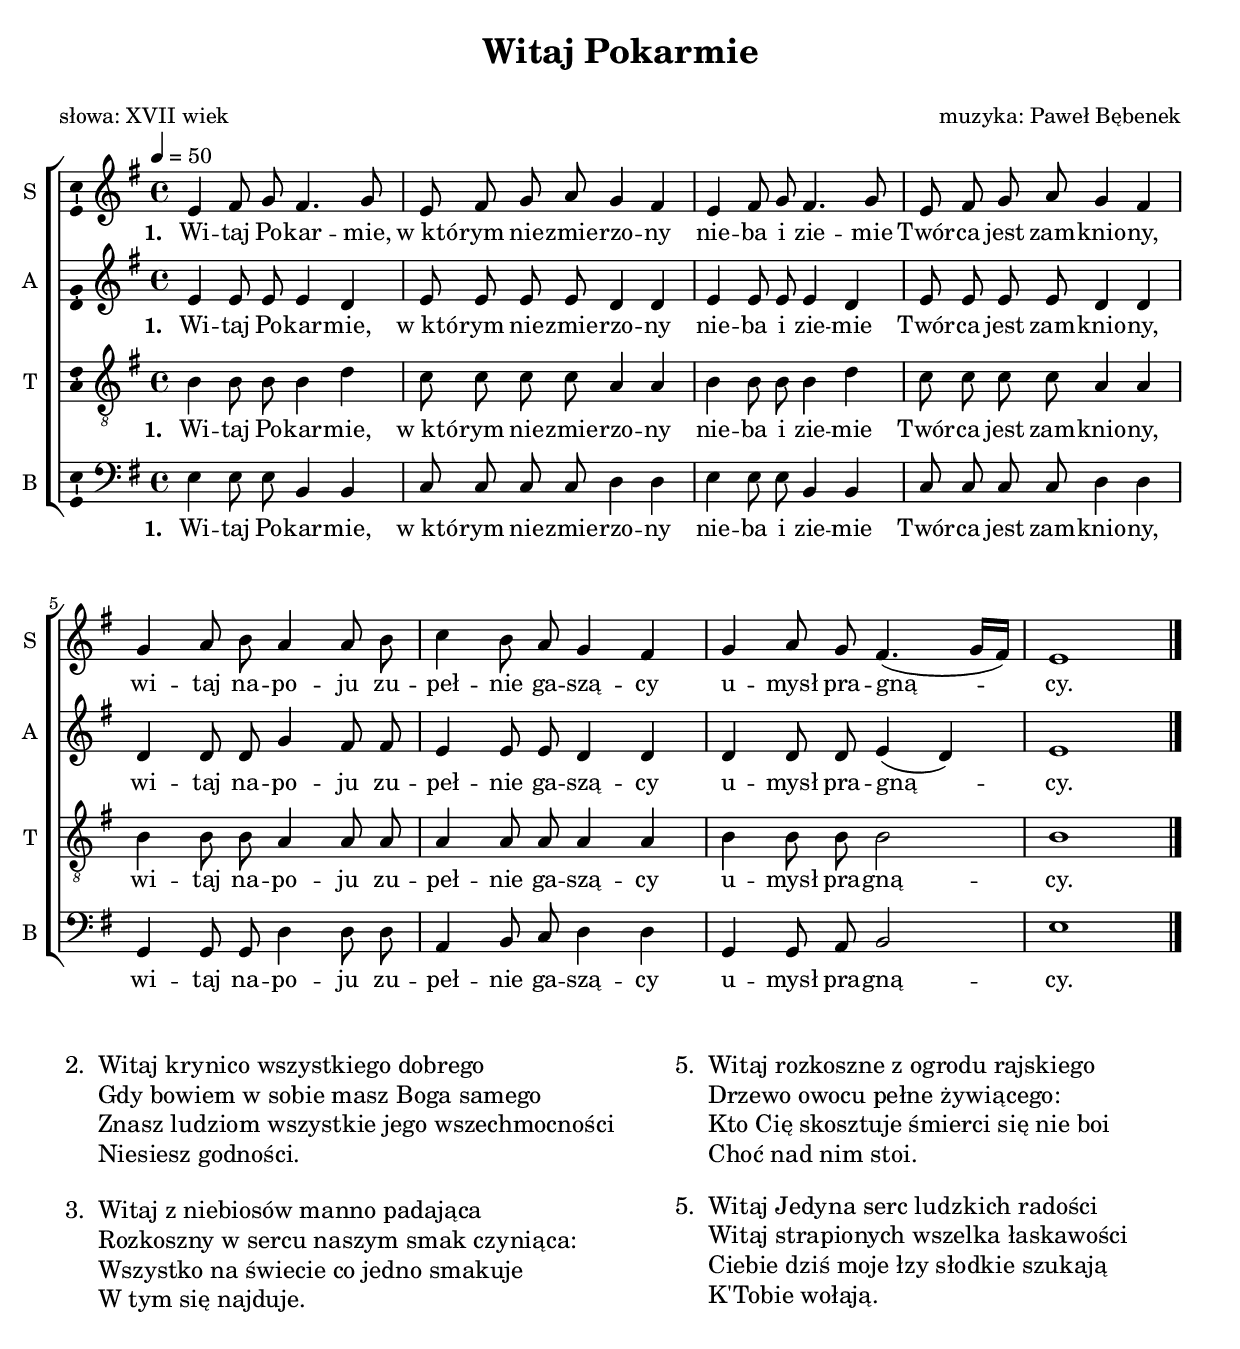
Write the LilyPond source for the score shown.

%{TODO:
  W kilku miejscach jest akord sus4, który rozwiązuje się na zwykły z tercją.
  Zapisywać to czy nie robić bałaganu?
  A może w ogóle nie zapisywać do tego akordów?
  Posłuchać samemu.
%}

\version "2.17.3"
#(set-global-staff-size 19)

\paper {
  system-system-spacing #'basic-distance = 16
  top-markup-spacing #'basic-distance = 6
}

\header	{
  title = \markup \column { "Witaj Pokarmie" " " }
  % śpiewnik Jagodyński, strona 106
  % (http://www.dbc.wroc.pl/dlibra/publication?id=10057&tab=3)
  poet = "słowa: XVII wiek"
  composer = "muzyka: Paweł Bębenek"
}
commonprops = {
  \autoBeamOff
  \key e \minor
  \time 4/4
  \tempo 4=50
}
%--------------------------------MELODY--------------------------------
sopranomelody = \relative c'' {
  \commonprops
  e,4 fis8 g8 fis4. g8 |
  e8 fis8 g8 a8 g4 fis4 |
  e4 fis8 g8 fis4. g8 |
  e8 fis8 g8 a8 g4 fis4 |
  % 5
  g4 a8 b8 a4a8 b8 |
  c4 b8 a8 g4 fis4 |
  g4 a8 g8 fis4.( g16[ fis16]) |
  e1 \bar "|."
}
altomelody = \relative f' {
  \commonprops
  e4 e8 e8 e4 d |
  e8 e8 e8 e8 d4 d4 |
  e4 e8 e8 e4 d4 |
  e8 e8 e8 e8 d4 d4 |
  % 5
  d4 d8 d8 g4 fis8 fis8 |
  e4 e8 e8 d4 d4 |
  d4 d8 d8 e4( d4) |
  e1 \bar "|."
}
tenormelody = \relative c' {
  \commonprops
  b4 b8 b b4 d |
  c8 c8 c8 c8 a4 a4 |
  b4 b8 b8 b4 d4 |
  c8 c8 c8 c8 a4 a4 |
  % 5
  b4 b8 b8 a4 a8 a8 |
  a4 a8 a8 a4 a4 |
  b4 b8 b8 b2 |
  b1 \bar "|."
}
bassmelody = \relative f {
  \commonprops
  e4 e8 e8 b4 b4 |
  c8 c8 c8 c8 d4 d4 |
  e4 e8 e8 b4 b4 |
  c8 c8 c8 c8 d4 d4 |
  % 5
  g,4 g8 g8 d'4 d8 d8 |
  a4 b8 c8 d4 d4 |
  g,4 g8 a8 b2 |
  e1 \bar "|."
}
akordy = \chordmode {
  e2:m b:m c d
  e2:m b:m c d
  g2 d a:m d
  g2 b:m e1:m
}
%--------------------------------LYRICS--------------------------------
text =  \lyricmode {
  \set stanza = "1. "
  Wi -- taj Po -- kar -- mie, | w_któ -- rym nie -- zmie -- rzo -- ny |
  nie -- ba i zie -- mie | Twór -- ca jest zam -- knio -- ny, |
  wi -- taj na -- po -- ju zu -- | peł -- nie ga -- szą -- cy |
  u -- mysł pra -- gną -- | cy.
}
stanzas = \markup {
  \fill-line {
    \large {
      \hspace #0.1
      \column {
        \line {
          "2. "
          \column	{
            "Witaj krynico wszystkiego dobrego"
            "Gdy bowiem w sobie masz Boga samego"
            "Znasz ludziom wszystkie jego wszechmocności"
            "Niesiesz godności."
          }
        }
        \vspace #0.75
        \line {
          "3. "
          \column {
            "Witaj z niebiosów manno padająca"
            "Rozkoszny w sercu naszym smak czyniąca:"
            "Wszystko na świecie co jedno smakuje"
            "W tym się najduje."
          }
        }
      }
      \hspace #0.1
      \column {
        \line {
          "5. "
          \column	{
            "Witaj rozkoszne z ogrodu rajskiego"
            "Drzewo owocu pełne żywiącego:"
            "Kto Cię skosztuje śmierci się nie boi"
            "Choć nad nim stoi."
          }
        }
        \vspace #0.75
        \line {
          "5. "
          \column {
            "Witaj Jedyna serc ludzkich radości"
            "Witaj strapionych wszelka łaskawości"
            "Ciebie dziś moje łzy słodkie szukają"
            "K'Tobie wołają."
          }
        }
      }
      \hspace #0.1
    }
  }
}
%--------------------------------ALL-FILE VARIABLE--------------------------------

\score {
  \new ChoirStaff <<
    %	\new ChordNames { \germanChords \akordy }
    \new Staff = soprano {
      \clef treble
      \set Staff.instrumentName = "S "
      \set Staff.shortInstrumentName = "S "
      \new Voice = soprano {
        \set Voice.midiInstrument = "clarinet"
        \sopranomelody
      }
    }
    \new Lyrics = womenlyrics \lyricsto soprano \text

    \new Staff = alto {
      \clef treble
      \set Staff.instrumentName = "A "
      \set Staff.shortInstrumentName = "A "
      \new Voice = alto {
        \set Voice.midiInstrument = "english horn"
        \altomelody
      }
    }
    \new Lyrics = altolyrics \lyricsto alto \text

    \new Staff = tenor {
      \clef "treble_8"
      \set Staff.instrumentName = "T "
      \set Staff.shortInstrumentName = "T "
      \new Voice = tenor {
        \set Voice.midiInstrument = "english horn"
        \tenormelody
      }
    }
    \new Lyrics = menlyrics \lyricsto tenor \text

    \new Staff = bass {
      \clef bass
      \set Staff.instrumentName = "B "
      \set Staff.shortInstrumentName = "B "
      \new Voice = bass {
        \set Voice.midiInstrument = "clarinet"
        \bassmelody
      }
    }
    \new Lyrics = basslyrics \lyricsto bass \text
  >>
  \layout {
    indent = 0\cm
    \context {
      \Staff \consists "Ambitus_engraver"
    }
  }
}

\markup \vspace #1
\stanzas
